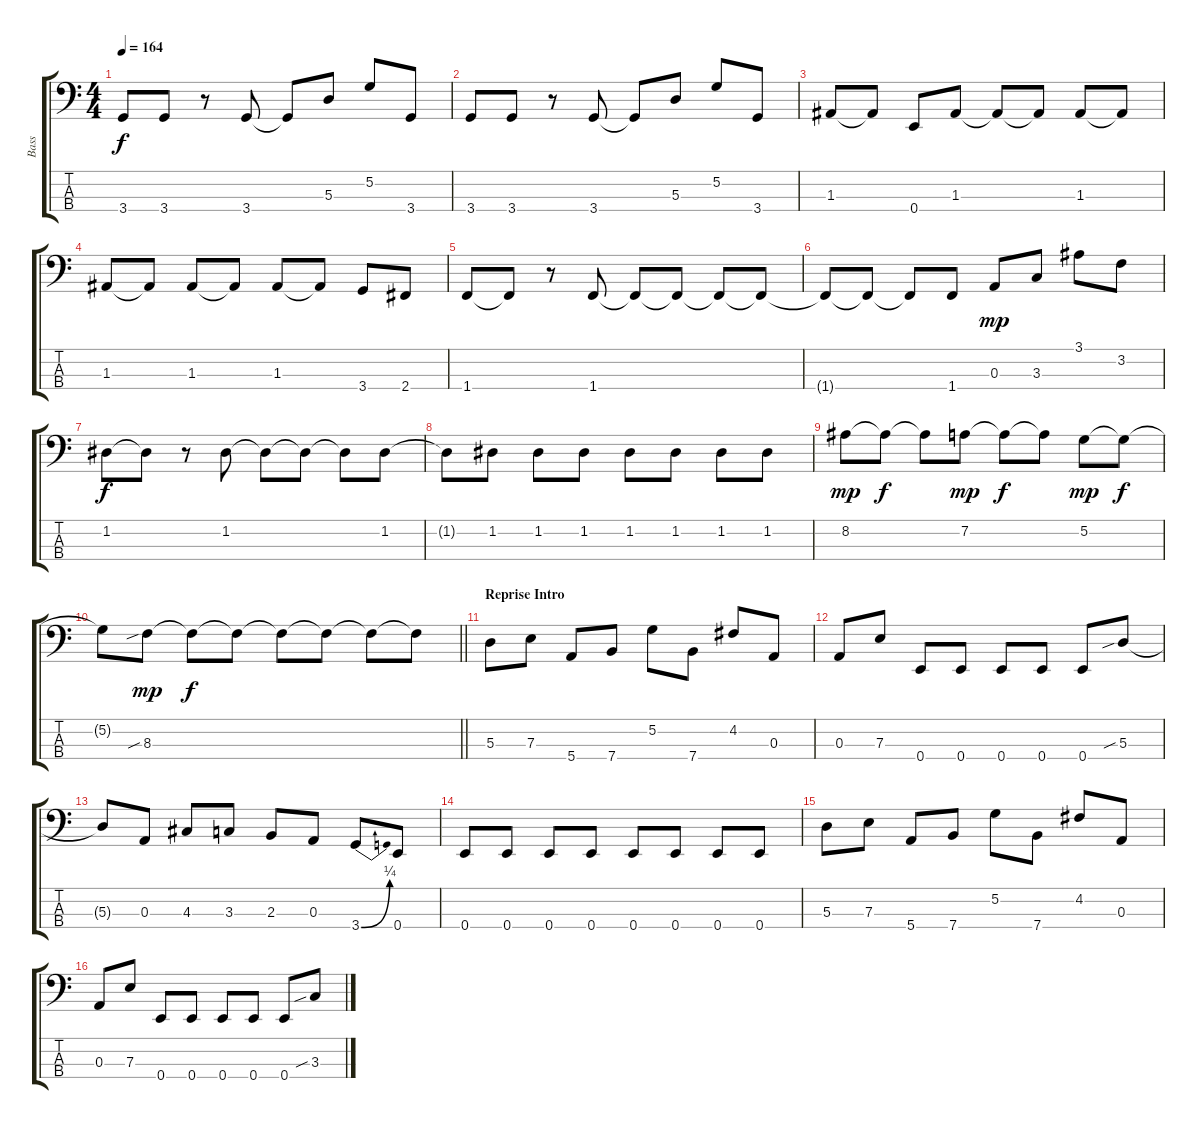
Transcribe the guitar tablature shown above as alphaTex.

\track ("Bass" "Bass") {instrument electricbassfinger}
\staff {score tabs}
\tuning (G2 D2 A1 E1) {hide}
\ts (4 4)
\tempo 164
\clef f4
\ks c
3.4.8{dy f} 3.4.8 r.8 3.4.8 3.4{t}.8 5.3.8 5.2.8 3.4.8 |
3.4.8 3.4.8 r.8 3.4.8 3.4{t}.8 5.3.8 5.2.8 3.4.8 |
1.3.8 1.3{t}.8 0.4.8 1.3.8 1.3{t}.8 1.3{t}.8 1.3.8 1.3{t}.8 |
1.3.8 1.3{t}.8 1.3.8 1.3{t}.8 1.3.8 1.3{t}.8 3.4.8 2.4.8 |
1.4.8 1.4{t}.8 r.8 1.4.8 1.4{t}.8 1.4{t}.8 1.4{t}.8 1.4{t}.8 |
1.4{t}.8 1.4{t}.8 1.4{t}.8 1.4.8 0.3.8{dy mp} 3.3.8 3.1.8 3.2.8 |
1.2.8{dy f} 1.2{t}.8 r.8 1.2.8 1.2{t}.8 1.2{t}.8 1.2{t}.8 1.2.8 |
1.2{t}.8 1.2.8 1.2.8 1.2.8 1.2.8 1.2.8 1.2.8 1.2.8 |
8.2.8{dy mp} 8.2{t}.8{dy f} 8.2{t}.8 7.2.8{dy mp} 7.2{t}.8{dy f} 7.2{t}.8 5.2.8{dy mp} 5.2{t}.8{dy f} |
\barLineRight lightlight
5.2{t}.8 8.3{sib}.8{dy mp} 8.3{t}.8{dy f} 8.3{t}.8 8.3{t}.8 8.3{t}.8 8.3{t}.8 8.3{t}.8 |
\section ("" "Reprise Intro")
5.3.8 7.3.8 5.4.8 7.4.8 5.2.8 7.4.8 4.2.8 0.3.8 |
0.3.8 7.3.8 0.4.8 0.4.8 0.4.8 0.4.8 0.4.8 5.3{sib}.8 |
5.3{t}.8 0.3.8 4.3.8 3.3.8 2.3.8 0.3.8 3.4{be (bend 0 0 60 1)}.8 0.4.8 |
0.4.8 0.4.8 0.4.8 0.4.8 0.4.8 0.4.8 0.4.8 0.4.8 |
5.3.8 7.3.8 5.4.8 7.4.8 5.2.8 7.4.8 4.2.8 0.3.8 |
0.3.8 7.3.8 0.4.8 0.4.8 0.4.8 0.4.8 0.4.8 3.3{sib}.8
